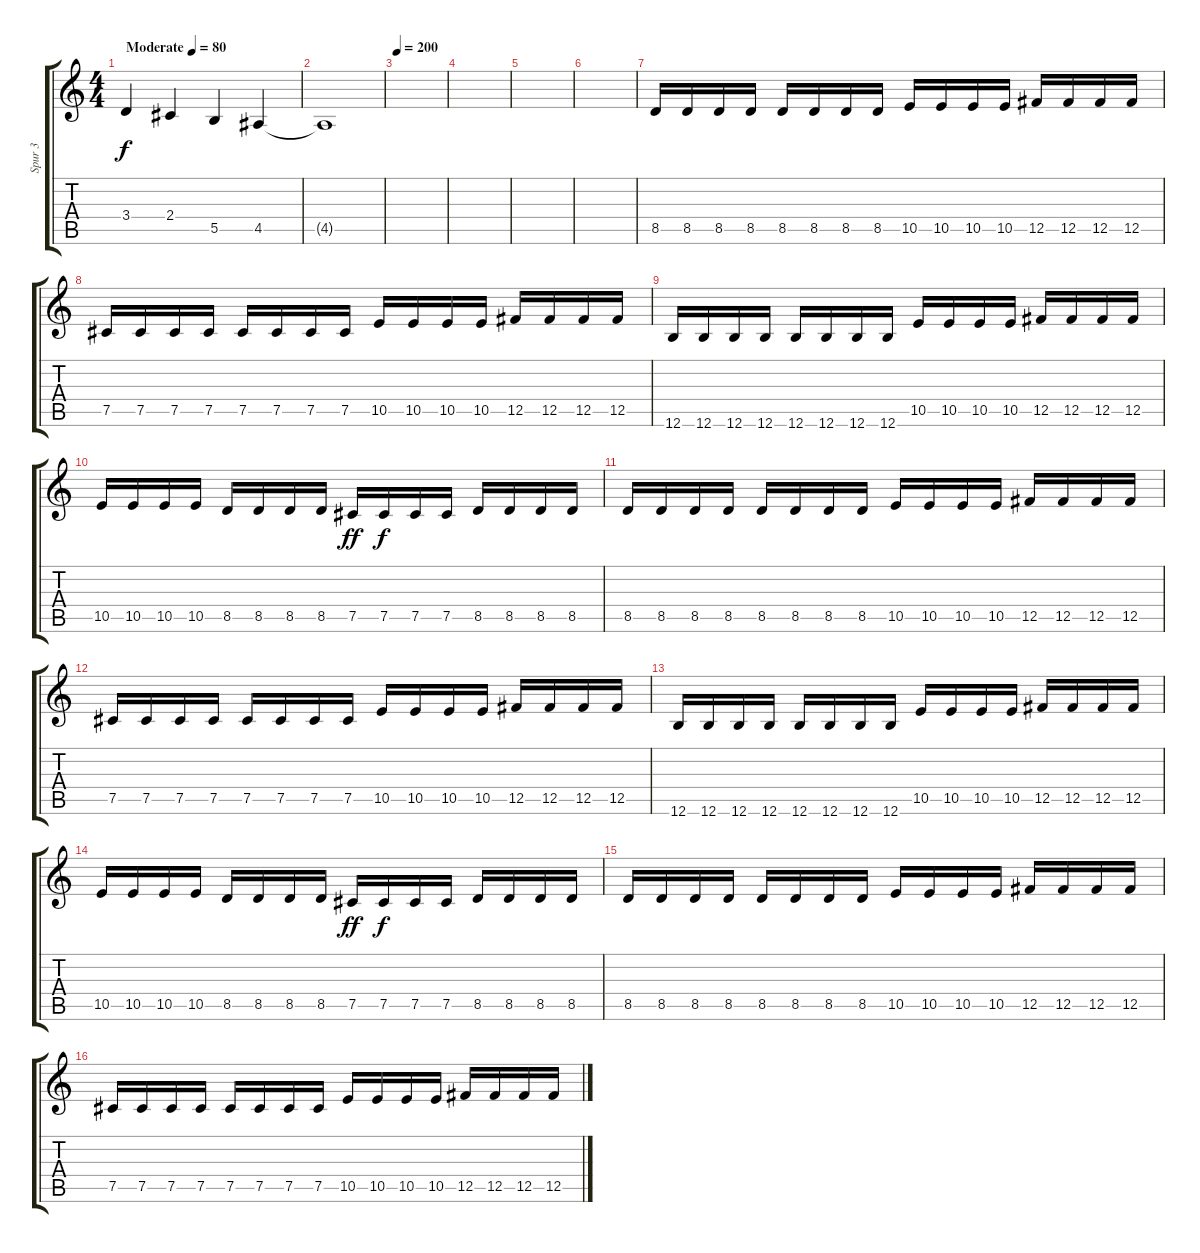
\track ("Spur 3" "Spur 3") {instrument distortionguitar}
\staff {score tabs}
\tuning (Db4 Ab3 E3 B2 Gb2 B1) {hide}
\ts (4 4)
\tempo (80 "Moderate")
\clef g2
\ks c
3.4.4{dy f instrument distortionguitar} 2.4.4 5.5.4 4.5.4 |
4.5{t}.1 |
\tempo 200
|
|
|
|
8.5.16 8.5.16 8.5.16 8.5.16 8.5.16 8.5.16 8.5.16 8.5.16 10.5.16 10.5.16 10.5.16 10.5.16 12.5.16 12.5.16 12.5.16 12.5.16 |
7.5.16 7.5.16 7.5.16 7.5.16 7.5.16 7.5.16 7.5.16 7.5.16 10.5.16 10.5.16 10.5.16 10.5.16 12.5.16 12.5.16 12.5.16 12.5.16 |
12.6.16 12.6.16 12.6.16 12.6.16 12.6.16 12.6.16 12.6.16 12.6.16 10.5.16 10.5.16 10.5.16 10.5.16 12.5.16 12.5.16 12.5.16 12.5.16 |
10.5.16 10.5.16 10.5.16 10.5.16 8.5.16 8.5.16 8.5.16 8.5.16 7.5.16{dy ff} 7.5.16{dy f} 7.5.16 7.5.16 8.5.16 8.5.16 8.5.16 8.5.16 |
8.5.16 8.5.16 8.5.16 8.5.16 8.5.16 8.5.16 8.5.16 8.5.16 10.5.16 10.5.16 10.5.16 10.5.16 12.5.16 12.5.16 12.5.16 12.5.16 |
7.5.16 7.5.16 7.5.16 7.5.16 7.5.16 7.5.16 7.5.16 7.5.16 10.5.16 10.5.16 10.5.16 10.5.16 12.5.16 12.5.16 12.5.16 12.5.16 |
12.6.16 12.6.16 12.6.16 12.6.16 12.6.16 12.6.16 12.6.16 12.6.16 10.5.16 10.5.16 10.5.16 10.5.16 12.5.16 12.5.16 12.5.16 12.5.16 |
10.5.16 10.5.16 10.5.16 10.5.16 8.5.16 8.5.16 8.5.16 8.5.16 7.5.16{dy ff} 7.5.16{dy f} 7.5.16 7.5.16 8.5.16 8.5.16 8.5.16 8.5.16 |
8.5.16 8.5.16 8.5.16 8.5.16 8.5.16 8.5.16 8.5.16 8.5.16 10.5.16 10.5.16 10.5.16 10.5.16 12.5.16 12.5.16 12.5.16 12.5.16 |
7.5.16 7.5.16 7.5.16 7.5.16 7.5.16 7.5.16 7.5.16 7.5.16 10.5.16 10.5.16 10.5.16 10.5.16 12.5.16 12.5.16 12.5.16 12.5.16
